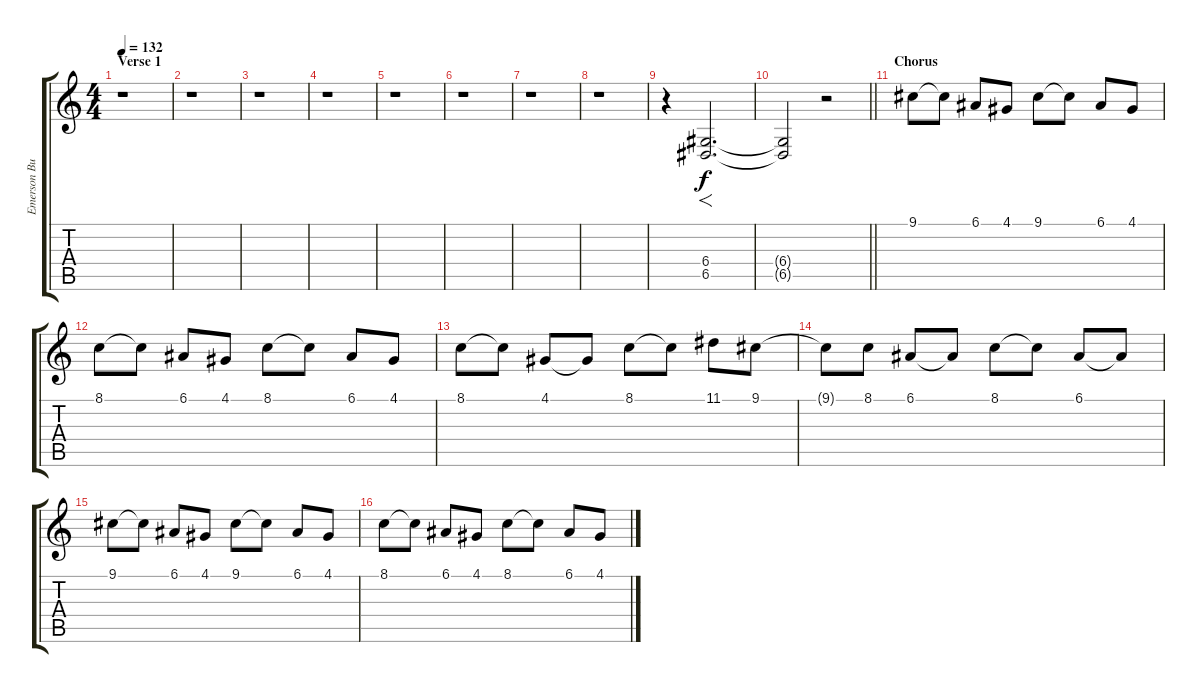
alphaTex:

\track ("Emerson Burton (Keyboard)" "Emerson Bu") {instrument pad4choir}
\staff {score tabs}
\tuning (E4 B3 G3 D3 A2 E2) {hide}
\ts (4 4)
\section ("" "Verse 1")
\tempo 132
\clef g2
\ks c
r.1{dy f} |
r.1 |
r.1 |
r.1 |
r.1 |
r.1 |
r.1 |
r.1 |
r.4{volume 15} (6.4 6.5).2{f d} |
\barLineRight lightlight
(6.4{t} 6.5{t}).2 r.2{volume 10} |
\section ("" "Chorus")
9.1.8 9.1{t}.8 6.1.8 4.1.8 9.1.8 9.1{t}.8 6.1.8 4.1.8 |
8.1.8 8.1{t}.8 6.1.8 4.1.8 8.1.8 8.1{t}.8 6.1.8 4.1.8 |
8.1.8 8.1{t}.8 4.1.8 4.1{t}.8 8.1.8 8.1{t}.8 11.1.8 9.1.8 |
9.1{t}.8 8.1.8 6.1.8 6.1{t}.8 8.1.8 8.1{t}.8 6.1.8 6.1{t}.8 |
9.1.8 9.1{t}.8 6.1.8 4.1.8 9.1.8 9.1{t}.8 6.1.8 4.1.8 |
8.1.8 8.1{t}.8 6.1.8 4.1.8 8.1.8 8.1{t}.8 6.1.8 4.1.8
